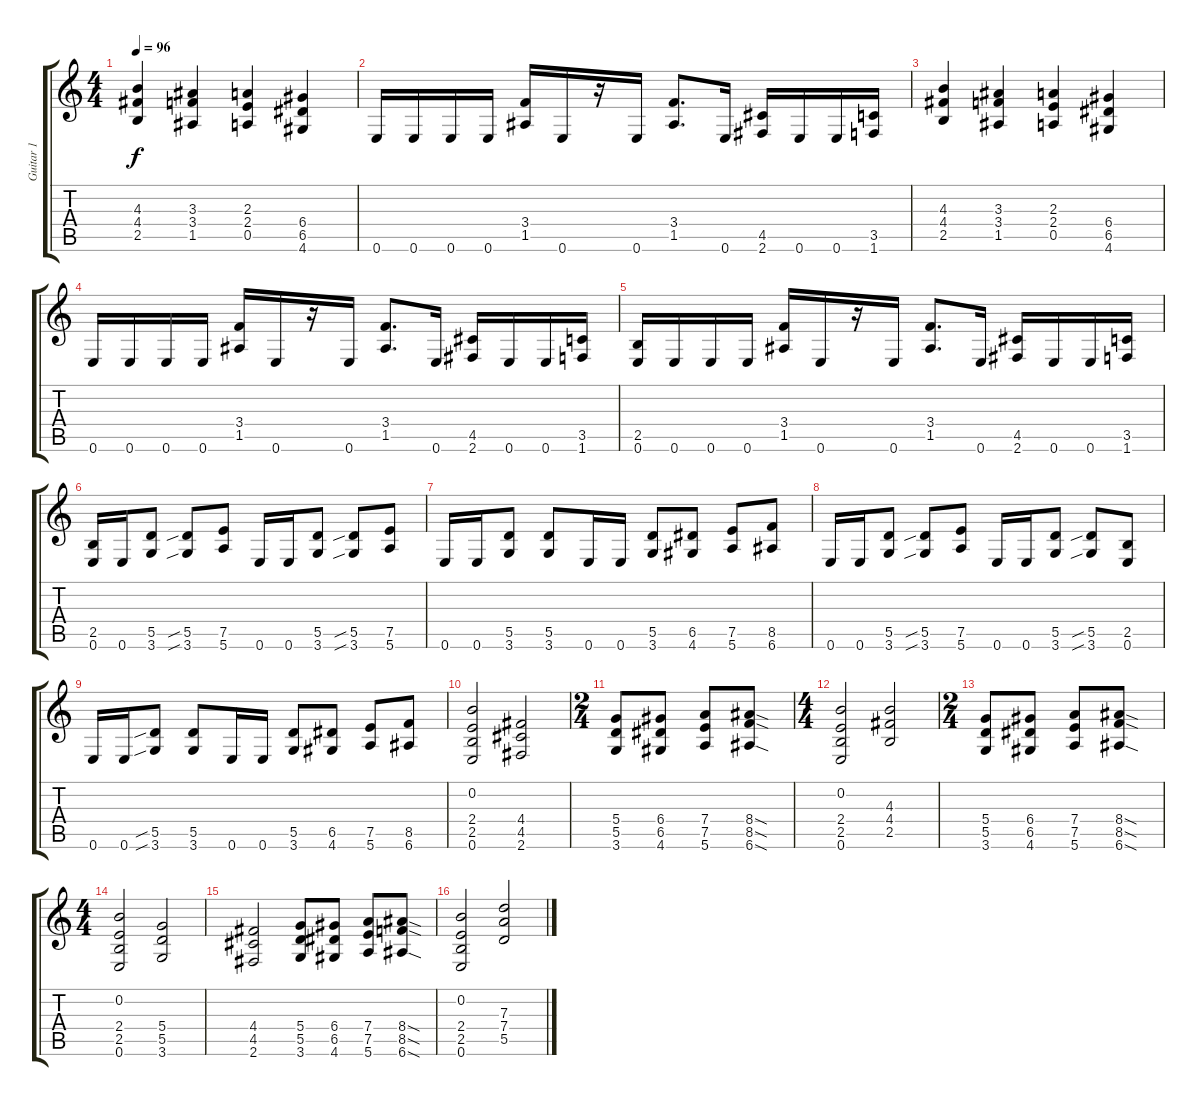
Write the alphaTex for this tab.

\track ("Guitar 1" "Guitar 1") {instrument distortionguitar}
\staff {score tabs}
\tuning (E4 B3 G3 D3 A2 E2) {hide}
\ts (4 4)
\tempo 96
\clef g2
\ks c
(4.3 4.4 2.5).4{dy f} (3.3 3.4 1.5).4 (2.3 2.4 0.5).4 (6.4 6.5 4.6).4 |
0.6.16 0.6.16 0.6.16 0.6.16 (3.4 1.5).16 0.6.16 r.16 0.6.16 (3.4 1.5).8{d} 0.6.16 (4.5 2.6).16 0.6.16 0.6.16 (3.5 1.6).16 |
(4.3 4.4 2.5).4 (3.3 3.4 1.5).4 (2.3 2.4 0.5).4 (6.4 6.5 4.6).4 |
0.6.16 0.6.16 0.6.16 0.6.16 (3.4 1.5).16 0.6.16 r.16 0.6.16 (3.4 1.5).8{d} 0.6.16 (4.5 2.6).16 0.6.16 0.6.16 (3.5 1.6).16 |
(2.5 0.6).16 0.6.16 0.6.16 0.6.16 (3.4 1.5).16 0.6.16 r.16 0.6.16 (3.4 1.5).8{d} 0.6.16 (4.5 2.6).16 0.6.16 0.6.16 (3.5 1.6).16 |
(2.5 0.6).16 0.6.16 (5.5 3.6).8 (5.5{sib} 3.6{sib}).8 (7.5 5.6).8 0.6.16 0.6.16 (5.5 3.6).8 (5.5{sib} 3.6{sib}).8 (7.5 5.6).8 |
0.6.16 0.6.16 (5.5 3.6).8 (5.5 3.6).8 0.6.16 0.6.16 (5.5 3.6).8 (6.5 4.6).8 (7.5 5.6).8 (8.5 6.6).8 |
0.6.16 0.6.16 (5.5 3.6).8 (5.5{sib} 3.6{sib}).8 (7.5 5.6).8 0.6.16 0.6.16 (5.5 3.6).8 (5.5{sib} 3.6{sib}).8 (2.5 0.6).8 |
0.6.16 0.6.16 (5.5{sib} 3.6{sib}).8 (5.5 3.6).8 0.6.16 0.6.16 (5.5 3.6).8 (6.5 4.6).8 (7.5 5.6).8 (8.5 6.6).8 |
(0.2 2.4 2.5 0.6).2 (4.4 4.5 2.6).2 |
\ts (2 4)
(5.4 5.5 3.6).8 (6.4 6.5 4.6).8 (7.4 7.5 5.6).8 (8.4{sod} 8.5{sod} 6.6{sod}).8 |
\ts (4 4)
(0.2 2.4 2.5 0.6).2 (4.3 4.4 2.5).2 |
\ts (2 4)
(5.4 5.5 3.6).8 (6.4 6.5 4.6).8 (7.4 7.5 5.6).8 (8.4{sod} 8.5{sod} 6.6{sod}).8 |
\ts (4 4)
(0.2 2.4 2.5 0.6).2 (5.4 5.5 3.6).2 |
(4.4 4.5 2.6).2 (5.4 5.5 3.6).8 (6.4 6.5 4.6).8 (7.4 7.5 5.6).8 (8.4{sod} 8.5{sod} 6.6{sod}).8 |
(0.2 2.4 2.5 0.6).2 (7.3 7.4 5.5).2
